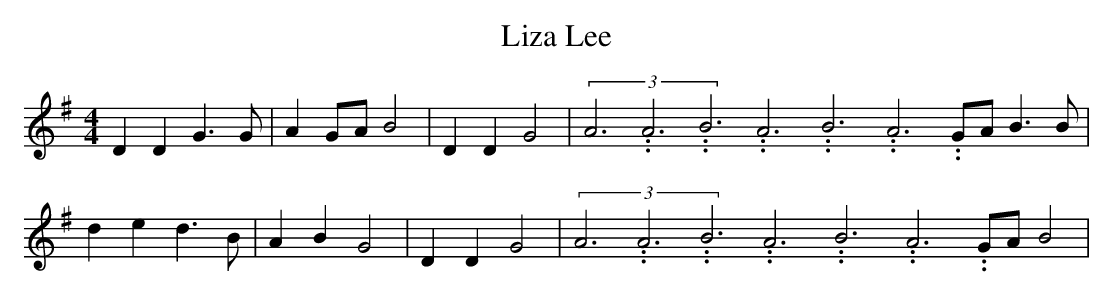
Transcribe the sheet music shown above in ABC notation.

X:1
T:Liza Lee
M:4/4
L:1/4
K:G
 D D G3/2 G/2| AG/2-A/2 B2| D D G2|(3A3.99999962500005/11.9999985000002A3.99999962500005/11.9999985000002B3.99999962500005/11.9999985000002A3.99999962500005/11.9999985000002B3.99999962500005/11.9999985000002A3.99999962500005/11.9999985000002G/2-A/2 B3/2 B/2|\
 d e d3/2 B/2| A B G2| D D G2|(3A3.99999962500005/11.9999985000002A3.99999962500005/11.9999985000002B3.99999962500005/11.9999985000002A3.99999962500005/11.9999985000002B3.99999962500005/11.9999985000002A3.99999962500005/11.9999985000002G/2-A/2 B2|\
